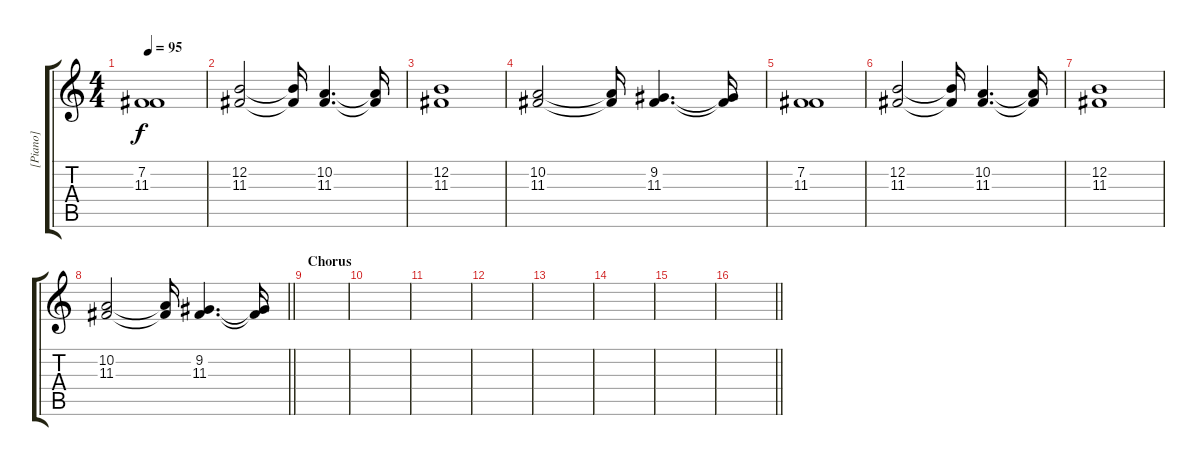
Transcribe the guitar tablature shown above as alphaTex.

\track ("[Piano]" "[Piano]") {instrument acousticgrandpiano}
\staff {score tabs}
\tuning (E4 B3 G3 D3 A2 E2) {hide}
\ts (4 4)
\tempo 95
\clef g2
\ks c
(7.2 11.3).1{dy f} |
(12.2 11.3).2 (12.2{t} 11.3{t}).16 (10.2 11.3).4{d} (10.2{t} 11.3{t}).16 |
(12.2 11.3).1 |
(10.2 11.3).2 (10.2{t} 11.3{t}).16 (9.2 11.3).4{d} (9.2{t} 11.3{t}).16 |
(7.2 11.3).1 |
(12.2 11.3).2 (12.2{t} 11.3{t}).16 (10.2 11.3).4{d} (10.2{t} 11.3{t}).16 |
(12.2 11.3).1 |
\barLineRight lightlight
(10.2 11.3).2 (10.2{t} 11.3{t}).16 (9.2 11.3).4{d} (9.2{t} 11.3{t}).16 |
\section ("" "Chorus")
|
|
|
|
|
|
|
\barLineRight lightlight
